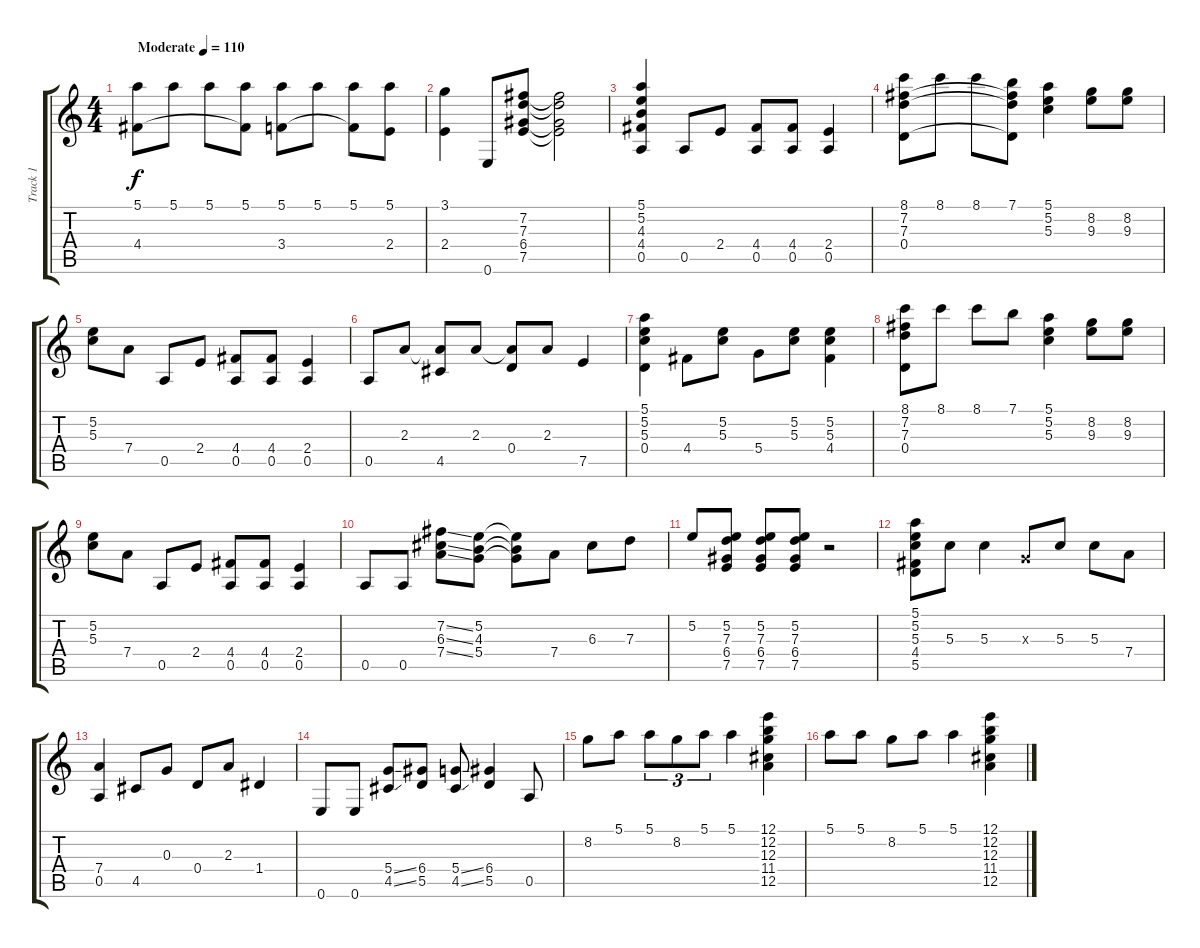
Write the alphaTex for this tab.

\track ("Track 1" "Track 1") {instrument acousticguitarsteel}
\staff {score tabs}
\tuning (E4 B3 G3 D3 A2 E2) {hide}
\ts (4 4)
\tempo (110 "Moderate")
\clef g2
\ks c
(5.1 4.4).8{dy f instrument acousticguitarsteel} 5.1.8 5.1.8 (5.1 4.4{t}).8 (5.1 3.4).8 5.1.8 (5.1 3.4{t}).8 (5.1 2.4).8 |
(3.1 2.4).4 0.6.8 (7.2 7.3 6.4 7.5).8 (7.2{t} 7.3{t} 6.4{t} 7.5{t}).2 |
(5.1 5.2 4.3 4.4 0.5).4 0.5.8 2.4.8 (4.4 0.5).8 (4.4 0.5).8 (2.4 0.5).4 |
(8.1 7.2 7.3 0.4).8 8.1.8 8.1.8 (7.1 7.2{t} 7.3{t} 0.4{t}).8 (5.1 5.2 5.3).4 (8.2 9.3).8 (8.2 9.3).8 |
(5.2 5.3).8 7.4.8 0.5.8 2.4.8 (4.4 0.5).8 (4.4 0.5).8 (2.4 0.5).4 |
0.5.8 2.3.8 (2.3{t} 4.5).8 2.3.8 (2.3{t} 0.4).8 2.3.8 7.5.4 |
(5.1 5.2 5.3 0.4).4 4.4.8 (5.2 5.3).8 5.4.8 (5.2 5.3).8 (5.2 5.3 4.4).4 |
(8.1 7.2 7.3 0.4).8 8.1.8 8.1.8 7.1.8 (5.1 5.2 5.3).4 (8.2 9.3).8 (8.2 9.3).8 |
(5.2 5.3).8 7.4.8 0.5.8 2.4.8 (4.4 0.5).8 (4.4 0.5).8 (2.4 0.5).4 |
0.5.8 0.5.8 (7.2{ss} 6.3{ss} 7.4{ss}).8 (5.2 4.3 5.4).8 (5.2{t} 4.3{t} 5.4{t}).8 7.4.8 6.3.8 7.3.8 |
5.2.8 (5.2 7.3 6.4 7.5).8 (5.2 7.3 6.4 7.5).8 (5.2 7.3 6.4 7.5).8 r.2 |
(5.1 5.2 5.3 4.4 5.5).8 5.3.8 5.3.4 0.3{x}.8 5.3.8 5.3.8 7.4.8 |
(7.4 0.5).4 4.5.8 0.3.8 0.4.8 2.3.8 1.4.4 |
0.6.8 0.6.8 (5.4{ss} 4.5{ss}).8 (6.4 5.5).8 (5.4{ss} 4.5{ss}).8 (6.4 5.5).4 0.5.8 |
8.2.8 5.1.8 5.1.8{tu (3 2)} 8.2.8{tu (3 2)} 5.1.8{tu (3 2)} 5.1.4 (12.1 12.2 12.3 11.4 12.5).4 |
5.1.8 5.1.8 8.2.8 5.1.8 5.1.4 (12.1 12.2 12.3 11.4 12.5).4
